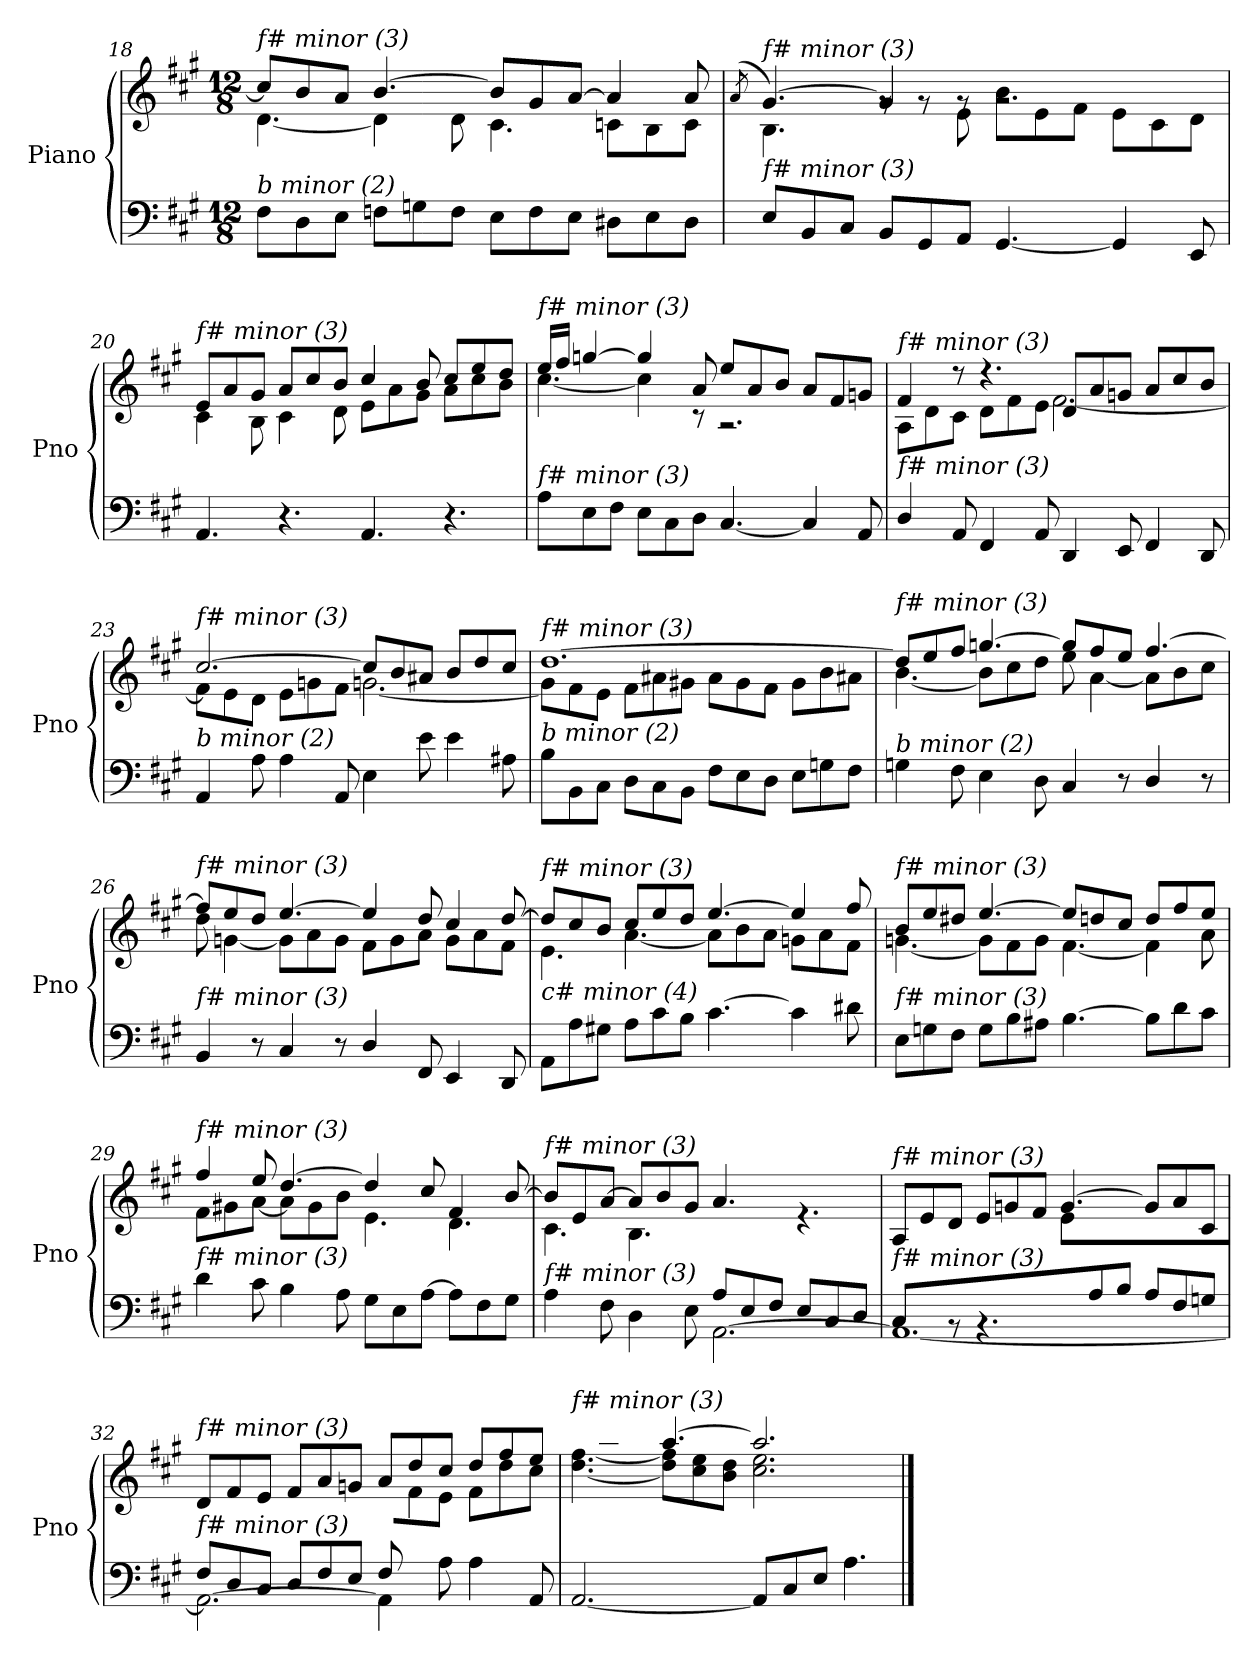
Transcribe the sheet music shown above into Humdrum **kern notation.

**kern	**kern
*part1	*part1
*staff2	*staff1
*I"Piano	*
*I'Pno	*
*clefF4	*clefG2
*k[f#c#g#]	*k[f#c#g#]
*M12/8	*M12/8
=18	=18
*	*^
!	!LO:TX:i:t=f# minor (3)	!
!LO:TX:i:t=b minor (2)	!	!
8F#\L	8cc#/L]	[4.d\
8D\	8b/	.
8E\J	8a/J	.
8Fn\L	[4.b/	4d\]
8Gn\	.	.
8F\J	.	8d\
8E\L	8b/L]	4.c#\
8F\	8g#/	.
8E\J	[8a/J	.
8D#X\L	4a/]	8cn\L
8E\	.	8B\
8D#\J	8a/	8c\J
*	*v	*v
!!LO:LB:g=z
=19	=19
.	(>8qa/
*^	*^
*	*	*	*^
!	!	!LO:TX:i:t=f# minor (3)	!	!
!LO:TX:i:t=f# minor (3)	!	!	!	!
2ryy	8E/L	[4.g#/)	4.B\	8a!yy
.	8BB/	.	.	2g#!yy
.	8C#/J	.	.	.
.	8BB/L	4g#/]	8rg	.
8ryy	8GG#/	.	8rg	.
2..ryy	8AA/J	8rg	8e\	2..ryy
.	[4.GG#/	2.rg	8b\L	.
.	.	.	8e\	.
.	.	.	8f#\J	.
.	4GG#/]	.	8e\L	.
.	.	.	8c#\	.
.	8EE/	.	8d\J	.
*	*	*	*v	*v
=20	=20	=20	=20
!	!	!LO:TX:i:t=f# minor (3)	!
!LO:TX:i:t=f# minor (3)	!	!	!
*v	*v	*	*
4.AA/	8e/L	4c#\
.	8a/	.
.	8g#/J	8B\
4.r	8a/L	4c#\
.	8cc#/	.
.	8b/J	8d\
4.AA/	4cc#/	8e\L
.	.	8a\
.	8b/	8g#\J
4.r	8cc#/L	8a\L
.	8ee/	8cc#\
.	8dd/J	8b\J
=21	=21	=21
!	!LO:TX:i:t=f# minor (3)	!
!LO:TX:i:t=f# minor (3)	!	!
8A\L	16ee/LL	[4.cc#\
.	16ff#/JJ	.
8E\	[4ggn/	.
8F#\J	.	.
8E\L	4gg/]	4cc#\]
8C#\	.	.
8D\J	8a/	8r
[4.C#/	8ee/L	2.r
.	8a/	.
.	8b/J	.
4C#/]	8a/L	.
.	8f#/	.
8AA/	8gn/J	.
!!LO:LB:g=z	!!
=22	=22	=22
!	!LO:TX:i:t=f# minor (3)	!
!LO:TX:i:t=f# minor (3)	!	!
4D/	4f#/	8A\L
.	.	8d\
8AA/	8r	8c#\J
4FF#/	4.r	8d\L
.	.	8f#\
8AA/	.	8e\J
4DD/	8d/L	[2.f#\
.	8a/	.
8EE/	8gn/J	.
4FF#/	8a/L	.
.	8cc#/	.
8DD/	8b/J	.
=23	=23	=23
!	!LO:TX:i:t=f# minor (3)	!
!LO:TX:i:t=b minor (2)	!	!
4AA/	[2.cc#/	8f#\L]
.	.	8e\
8A\	.	8d\J
4A\	.	8e\L
.	.	8gn\
8AA/	.	8f#\J
4E\	8cc#/L]	[2.gn\
.	8b/	.
8e\	8a#X/J	.
4e\	8b/L	.
.	8dd/	.
8A#X\	8cc#/J	.
=24	=24	=24
!	!LO:TX:i:t=f# minor (3)	!
!LO:TX:i:t=b minor (2)	!	!
8B\L	[1.dd	8g\L]
8BB\	.	8f#\
8C#\J	.	8e\J
8D\L	.	8f#\L
8C#\	.	8a#X\
8BB\J	.	8g#X\J
8F#\L	.	8a#\L
8E\	.	8g#\
8D\J	.	8f#\J
8E\L	.	8g#\L
8Gn\	.	8b\
8F#\J	.	8a#X\J
!!LO:LB:g=z	!!
=25	=25	=25
!	!LO:TX:i:t=f# minor (3)	!
!LO:TX:i:t=b minor (2)	!	!
4Gn\	8dd/L]	[4.b\
.	8ee/	.
8F#\	8ff#/J	.
4E\	[4.ggn/	8b\L]
.	.	8cc#\
8D\	.	8dd\J
4C#/	8gg/L]	8ee\
.	8ff#/	[4a\
8r	8ee/J	.
4D/	[4.ff#/	8a\L]
.	.	8b\
8r	.	8cc#\J
=26	=26	=26
!	!LO:TX:i:t=f# minor (3)	!
!LO:TX:i:t=f# minor (3)	!	!
4BB/	8ff#/L]	8dd\
.	8ee/	[4gn\
8r	8dd/J	.
4C#/	[4.ee/	8g\L]
.	.	8a\
8r	.	8g\J
4D/	4ee/]	8f#\L
.	.	8g\
8FF#/	8dd/	8a\J
4EE/	4cc#/	8g\L
.	.	8a\
8DD/	[8dd/	8f#\J
=27	=27	=27
!	!LO:TX:i:t=f# minor (3)	!
!LO:TX:i:t=c# minor (4)	!	!
8AA\L	8dd/L]	4.e\
8A\	8cc#/	.
8G#X\J	8b/J	.
8A\L	8cc#/L	[4.a\
8c#\	8ee/	.
8B\J	8dd/J	.
[4.c#\	[4.ee/	8a\L]
.	.	8b\
.	.	8a\J
4c#\]	4ee/]	8gn\L
.	.	8a\
8d#X\	8ff#/	8f#\J
!!LO:LB:g=z	!!
=28	=28	=28
!	!LO:TX:i:t=f# minor (3)	!
!LO:TX:i:t=f# minor (3)	!	!
8E\L	8b/L	[4.gn\
8Gn\	8ee/	.
8F#\J	8dd#X/J	.
8G\L	[4.ee/	8g\L]
8B\	.	8f#\
8A#X\J	.	8g\J
[4.B\	8ee/L]	[4.f#\
.	8ddn/	.
.	8cc#/J	.
8B\L]	8dd/L	4f#\]
8d\	8ff#/	.
8c#\J	8ee/J	8a\
=29	=29	=29
!	!LO:TX:i:t=f# minor (3)	!
!LO:TX:i:t=f# minor (3)	!	!
4d\	4ff#/	8f#\L
.	.	8g#X\
8c#\	8ee/	[8a\J
4B\	[4.dd/	8a\L]
.	.	8g#\
8A\	.	8b\J
8G#\L	4dd/]	4.e\
8E\	.	.
[8A\J	8cc#/	.
8A\L]	4f#/	4.d\
8F#\	.	.
8G#\J	[8b/	.
=30	=30	=30
*^	*	*^
*	*^	*	*	*
!	!	!	!LO:TX:i:t=f# minor (3)	!	!
!LO:TX:i:t=f# minor (3)	!	!	!	!	!
2.ryy	4A\	2.ryy	8b/L]	4.c#\	2.ryy
.	.	.	8e/	.	.
.	8F#\	.	[8a/J	.	.
.	4D\	.	8a/L]	4.B\	.
.	.	.	8b/	.	.
.	8E\	.	8g#/J	.	.
2.ryy	8A/L	[2.AA\	4.a/	2.ryy	2.ryy
.	8E/	.	.	.	.
.	8F#/J	.	.	.	.
.	8E/L	.	4.re	.	.
.	8C#/	.	.	.	.
.	8D/J	.	.	.	.
*	*v	*v	*	*	*
*	*	*	*v	*v
!!LO:LB:g=z
=31	=31	=31	=31
!	!	!LO:TX:i:t=f# minor (3)	!
!LO:TX:i:t=f# minor (3)	!	!	!
4C#/	1.AA_	8A/L	2.ryy
.	.	8e/	.
8rBB	.	8d/J	.
4.rBB	.	8e/L	.
.	.	8gn/	.
.	.	8f#/J	.
8ryy	.	[4.g/	8e\L
8A/	.	.	2ryy
8B/J	.	.	.
8A/L	.	8g/L]	.
8F#/	.	8a/	.
8Gn/J	.	8c#/J	8ryy
=32	=32	=32	=32
*	*^	*	*^
!	!	!	!LO:TX:i:t=f# minor (3)	!	!
!LO:TX:i:t=f# minor (3)	!	!	!	!	!
2.ryy	8F#/L	2.AA\_	8d/L	2.ryy	1ryy
.	8D/	.	8f#/	.	.
.	8C#/J	.	8e/J	.	.
.	8D/L	.	8f#/L	.	.
.	8F#/	.	8a/	.	.
.	8E/J	.	8gn/J	.	.
8F#/L	4ryy	4AA\]	8a/L	8ryy	.
2ryy	.	.	8dd/	8f#\	.
.	8A\	2ryy	8cc#/J	8e\J	2ryy
.	4A\	.	8dd/L	8f#\L	.
.	.	.	8ff#/	8dd\	.
8ryy	8AA/	.	8ee/J	8cc#\J	.
*	*v	*v	*	*	*
*	*	*	*v	*v
=33	=33	=33	=33
!	!	!LO:TX:i:t=f# minor (3)	!
!LO:TX:i:t=f# minor (3)	!	!	!
*v	*v	*	*
[2.AA/	8ff#/Lyy	[4.dd\ [4.ff#\
.	8aa/	.
.	8gg#/J	.
.	[4.aa/	8dd\] 8ff#\]L
.	.	8cc#\ 8ee\
.	.	8b\ 8dd\J
8AA/L]	2.aa/]	2.cc#\ 2.ee\
8C#/	.	.
8E/J	.	.
4.A\	.	.
*	*v	*v
==	==
*-	*-
